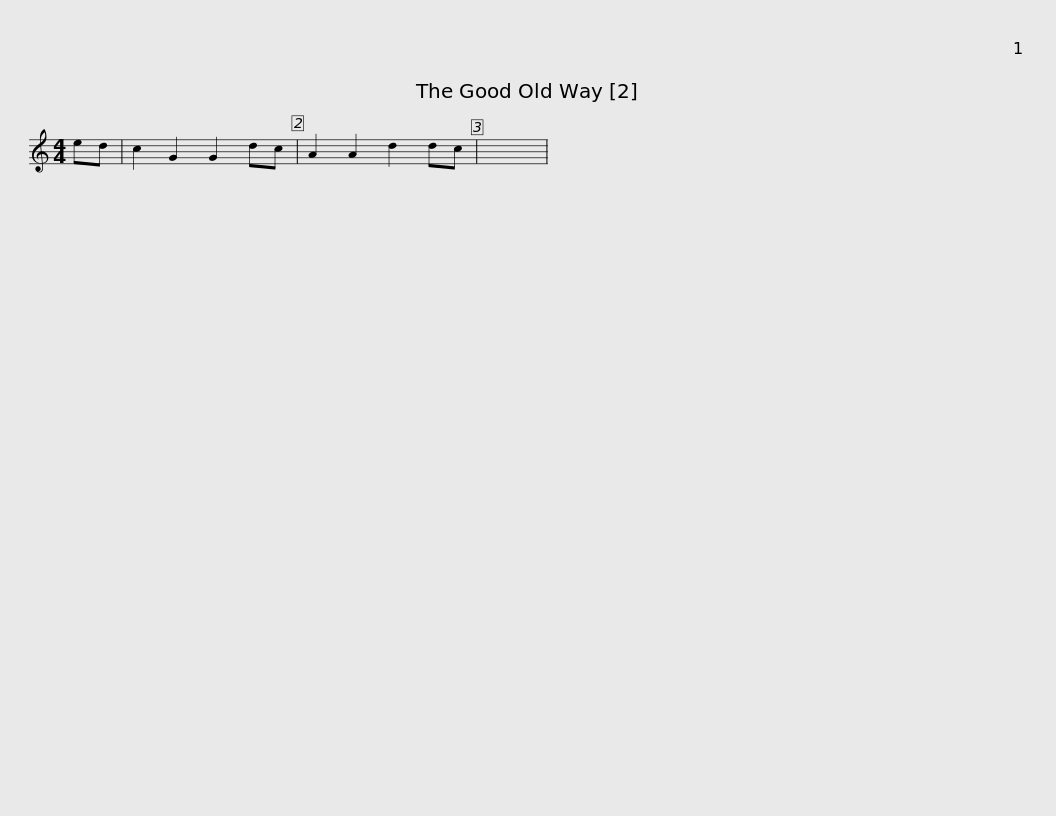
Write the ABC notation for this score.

X:1
L:1/8
M:4/4
I:linebreak $
K:C
V:1 treble
V:1
 ed | c2 G2 G2 dc | A2 A2 d2 dc | x8 | %4
